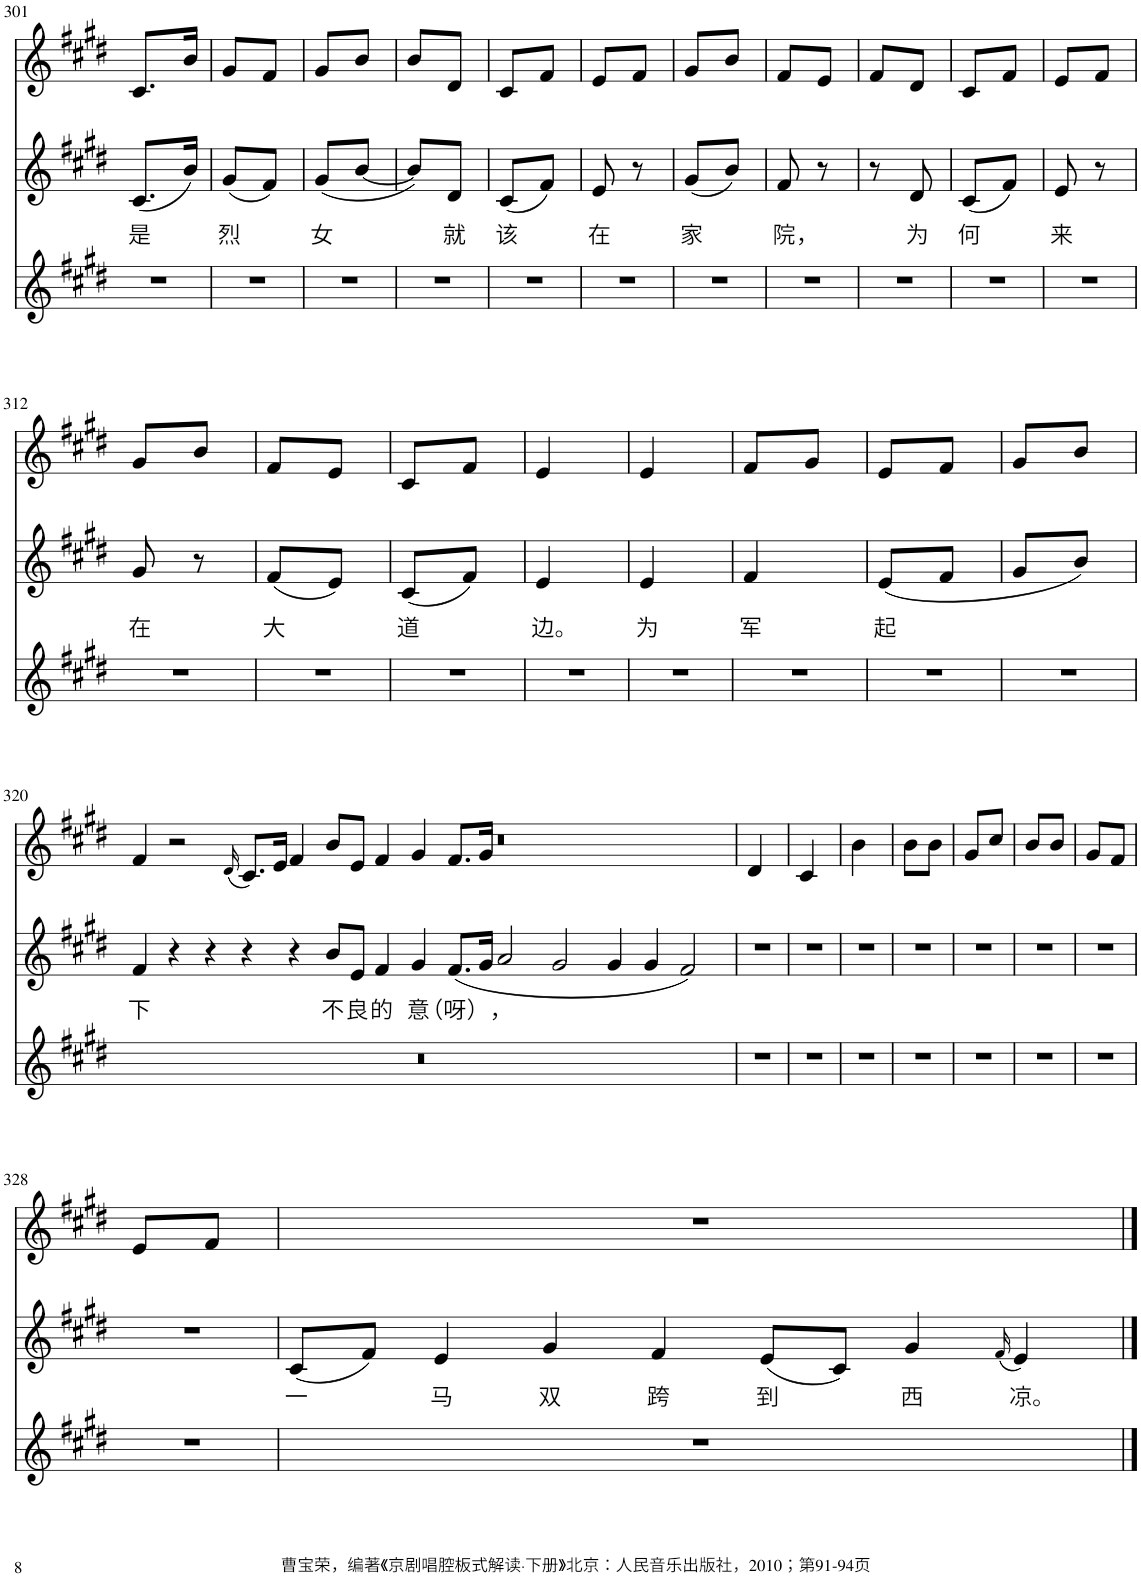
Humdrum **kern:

**kern	**kern	**text	**kern
*part3	*part2	*part2	*part1
*staff3	*staff2	*staff2	*staff1
*I"Piano	*I"Piano	*	*I"Piano
*I'Pno	*I'Pno	*	*I'Pno
!!LO:PB:g=z
*clefG2	*clefG2	*	*clefG2
*k[f#c#g#d#]	*k[f#c#g#d#]	*	*k[f#c#g#d#]
*M1/4	*M1/4	*	*M1/4
=301	=301	=301	=301
!	!	!LO:LY:b	!
4r	(8.c#/L	是	8.c#/L
.	16b/Jk)	.	16b/Jk
=302	=302	=302	=302
!	!	!LO:LY:b	!
4r	(8g#/L	烈	8g#/L
.	8f#/J)	.	8f#/J
=303	=303	=303	=303
!	!	!LO:LY:b	!
4r	(8g#/L	女	8g#/L
.	[8b/J	.	8b/J
=304	=304	=304	=304
4r	8b/L])	.	8b/L
!	!	!LO:LY:b	!
.	8d#/J	就	8d#/J
=305	=305	=305	=305
!	!	!LO:LY:b	!
4r	(8c#/L	该	8c#/L
.	8f#/J)	.	8f#/J
=306	=306	=306	=306
!	!	!LO:LY:b	!
4r	8e/	在	8e/L
.	8r	.	8f#/J
=307	=307	=307	=307
!	!	!LO:LY:b	!
4r	(8g#/L	家	8g#/L
.	8b/J)	.	8b/J
=308	=308	=308	=308
!	!	!LO:LY:b	!
4r	8f#/	院，	8f#/L
.	8r	.	8e/J
=309	=309	=309	=309
4r	8r	.	8f#/L
!	!	!LO:LY:b	!
.	8d#/	为	8d#/J
=310	=310	=310	=310
!	!	!LO:LY:b	!
4r	(8c#/L	何	8c#/L
.	8f#/J)	.	8f#/J
=311	=311	=311	=311
!	!	!LO:LY:b	!
4r	8e/	来	8e/L
.	8r	.	8f#/J
!!LO:LB:g=z
=312	=312	=312	=312
!	!	!LO:LY:b	!
4r	8g#/	在	8g#/L
.	8r	.	8b/J
=313	=313	=313	=313
!	!	!LO:LY:b	!
4r	(8f#/L	大	8f#/L
.	8e/J)	.	8e/J
=314	=314	=314	=314
!	!	!LO:LY:b	!
4r	(8c#/L	道	8c#/L
.	8f#/J)	.	8f#/J
=315	=315	=315	=315
!	!	!LO:LY:b	!
4r	4e/	边。	4e/
=316	=316	=316	=316
!	!	!LO:LY:b	!
4r	4e/	为	4e/
=317	=317	=317	=317
!	!	!LO:LY:b	!
4r	4f#/	军	8f#/L
.	.	.	8g#/J
=318	=318	=318	=318
!	!	!LO:LY:b	!
4r	(8e/L	起	8e/L
.	8f#/J	.	8f#/J
=319	=319	=319	=319
4r	8g#/L	.	8g#/L
.	8b/J)	.	8b/J
!!LO:LB:g=z
=320	=320	=320	=320
!	!	!LO:LY:b	!
4r	4f#/	下	4f#/
00ryy	4r	.	2r
.	4r	.	.
.	.	.	(16qd#/
.	4r	.	8.c#/L)
.	.	.	16e/Jk
.	4r	.	4f#/
!	!	!LO:LY:b	!
.	8b/L	不	8b/L
!	!	!LO:LY:b	!
.	8e/J	良	8e/J
!	!	!LO:LY:b	!
.	4f#/	的	4f#/
!	!	!LO:LY:b	!
.	4g#/	意	4g#/
!	!	!LO:LY:b	!
.	(8.f#/L	（呀），	8.f#/L
.	16g#/Jk	.	16g#/Jk
.	2a/	.	0r
.	2g#/	.	.
.	4g#/	.	.
.	4g#/	.	.
.	2f#/)	.	.
=321	=321	=321	=321
4r	4r	.	4d#/
=322	=322	=322	=322
4r	4r	.	4c#/
=323	=323	=323	=323
4r	4r	.	4b\
=324	=324	=324	=324
4r	4r	.	8b\L
.	.	.	8b\J
=325	=325	=325	=325
4r	4r	.	8g#/L
.	.	.	8cc#/J
=326	=326	=326	=326
4r	4r	.	8b/L
.	.	.	8b/J
=327	=327	=327	=327
4r	4r	.	8g#/L
.	.	.	8f#/J
!!LO:LB:g=z
=328	=328	=328	=328
4r	4r	.	8e/L
.	.	.	8f#/J
=329	=329	=329	=329
!	!	!LO:LY:b	!
4r	(8c#/L	一	4r
.	8f#/J)	.	.
!	!	!LO:LY:b	!
1.ryy	4e/	马	1.ryy
!	!	!LO:LY:b	!
.	4g#/	双	.
!	!	!LO:LY:b	!
.	4f#/	跨	.
!	!	!LO:LY:b	!
.	(8e/L	到	.
.	8c#/J)	.	.
!	!	!LO:LY:b	!
.	4g#/	西	.
.	(16qf#/	.	.
!	!	!LO:LY:b	!
.	4e/)	凉。	.
==	==	==	==
*-	*-	*-	*-
